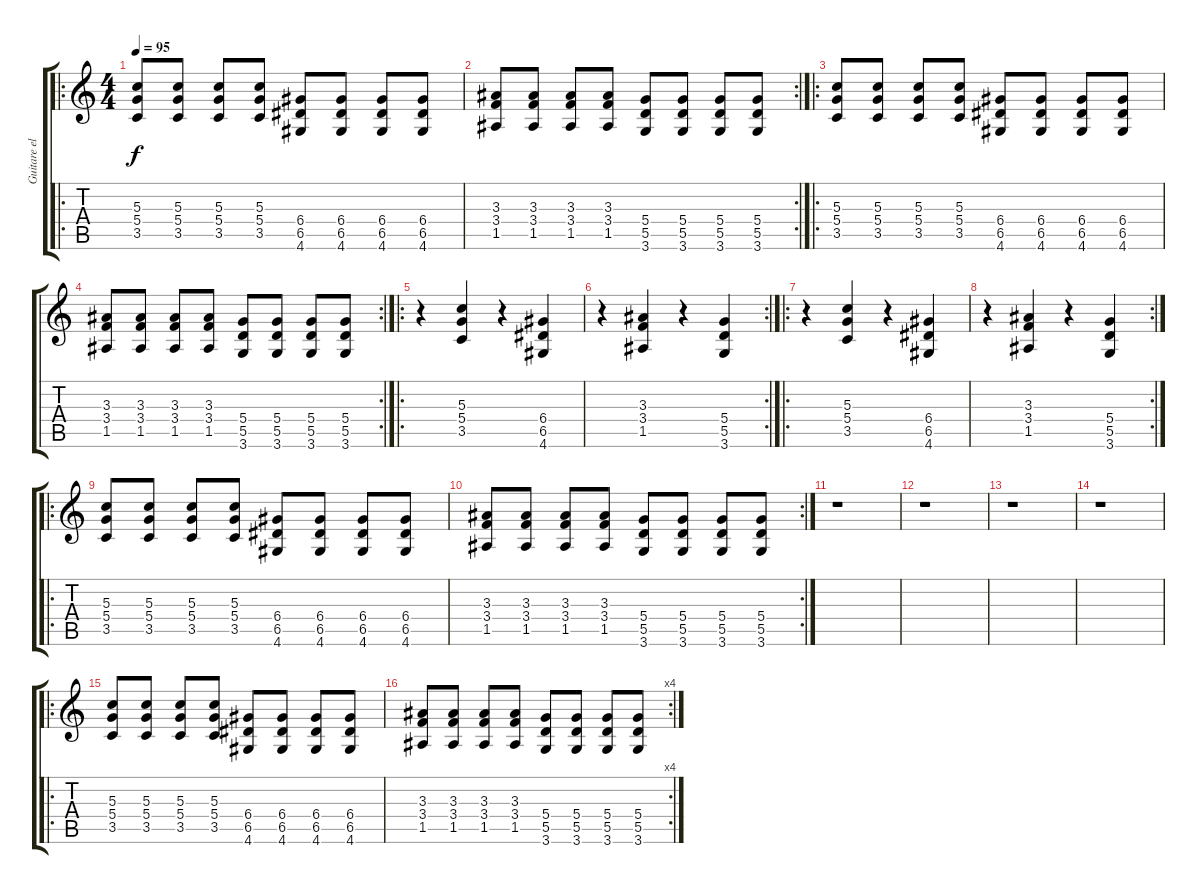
\track ("Guitare electrique" "Guitare el") {instrument overdrivenguitar}
\staff {score tabs}
\tuning (E4 B3 G3 D3 A2 E2) {hide}
\ro
\ts (4 4)
\tempo 95
\clef g2
\ks c
(5.3 5.4 3.5).8{dy f instrument overdrivenguitar} (5.3 5.4 3.5).8 (5.3 5.4 3.5).8 (5.3 5.4 3.5).8 (6.4 6.5 4.6).8 (6.4 6.5 4.6).8 (6.4 6.5 4.6).8 (6.4 6.5 4.6).8 |
\rc 2
(3.3 3.4 1.5).8 (3.3 3.4 1.5).8 (3.3 3.4 1.5).8 (3.3 3.4 1.5).8 (5.4 5.5 3.6).8 (5.4 5.5 3.6).8 (5.4 5.5 3.6).8 (5.4 5.5 3.6).8 |
\ro
(5.3 5.4 3.5).8 (5.3 5.4 3.5).8 (5.3 5.4 3.5).8 (5.3 5.4 3.5).8 (6.4 6.5 4.6).8 (6.4 6.5 4.6).8 (6.4 6.5 4.6).8 (6.4 6.5 4.6).8 |
\rc 2
(3.3 3.4 1.5).8 (3.3 3.4 1.5).8 (3.3 3.4 1.5).8 (3.3 3.4 1.5).8 (5.4 5.5 3.6).8 (5.4 5.5 3.6).8 (5.4 5.5 3.6).8 (5.4 5.5 3.6).8 |
\ro
r.4 (5.3 5.4 3.5).4 r.4 (6.4 6.5 4.6).4 |
\rc 2
r.4 (3.3 3.4 1.5).4 r.4 (5.4 5.5 3.6).4 |
\ro
r.4 (5.3 5.4 3.5).4 r.4 (6.4 6.5 4.6).4 |
\rc 2
r.4 (3.3 3.4 1.5).4 r.4 (5.4 5.5 3.6).4 |
\ro
(5.3 5.4 3.5).8 (5.3 5.4 3.5).8 (5.3 5.4 3.5).8 (5.3 5.4 3.5).8 (6.4 6.5 4.6).8 (6.4 6.5 4.6).8 (6.4 6.5 4.6).8 (6.4 6.5 4.6).8 |
\rc 2
(3.3 3.4 1.5).8 (3.3 3.4 1.5).8 (3.3 3.4 1.5).8 (3.3 3.4 1.5).8 (5.4 5.5 3.6).8 (5.4 5.5 3.6).8 (5.4 5.5 3.6).8 (5.4 5.5 3.6).8 |
r.1 |
r.1 |
r.1 |
r.1 |
\ro
(5.3 5.4 3.5).8 (5.3 5.4 3.5).8 (5.3 5.4 3.5).8 (5.3 5.4 3.5).8 (6.4 6.5 4.6).8 (6.4 6.5 4.6).8 (6.4 6.5 4.6).8 (6.4 6.5 4.6).8 |
\rc 4
(3.3 3.4 1.5).8 (3.3 3.4 1.5).8 (3.3 3.4 1.5).8 (3.3 3.4 1.5).8 (5.4 5.5 3.6).8 (5.4 5.5 3.6).8 (5.4 5.5 3.6).8 (5.4 5.5 3.6).8
